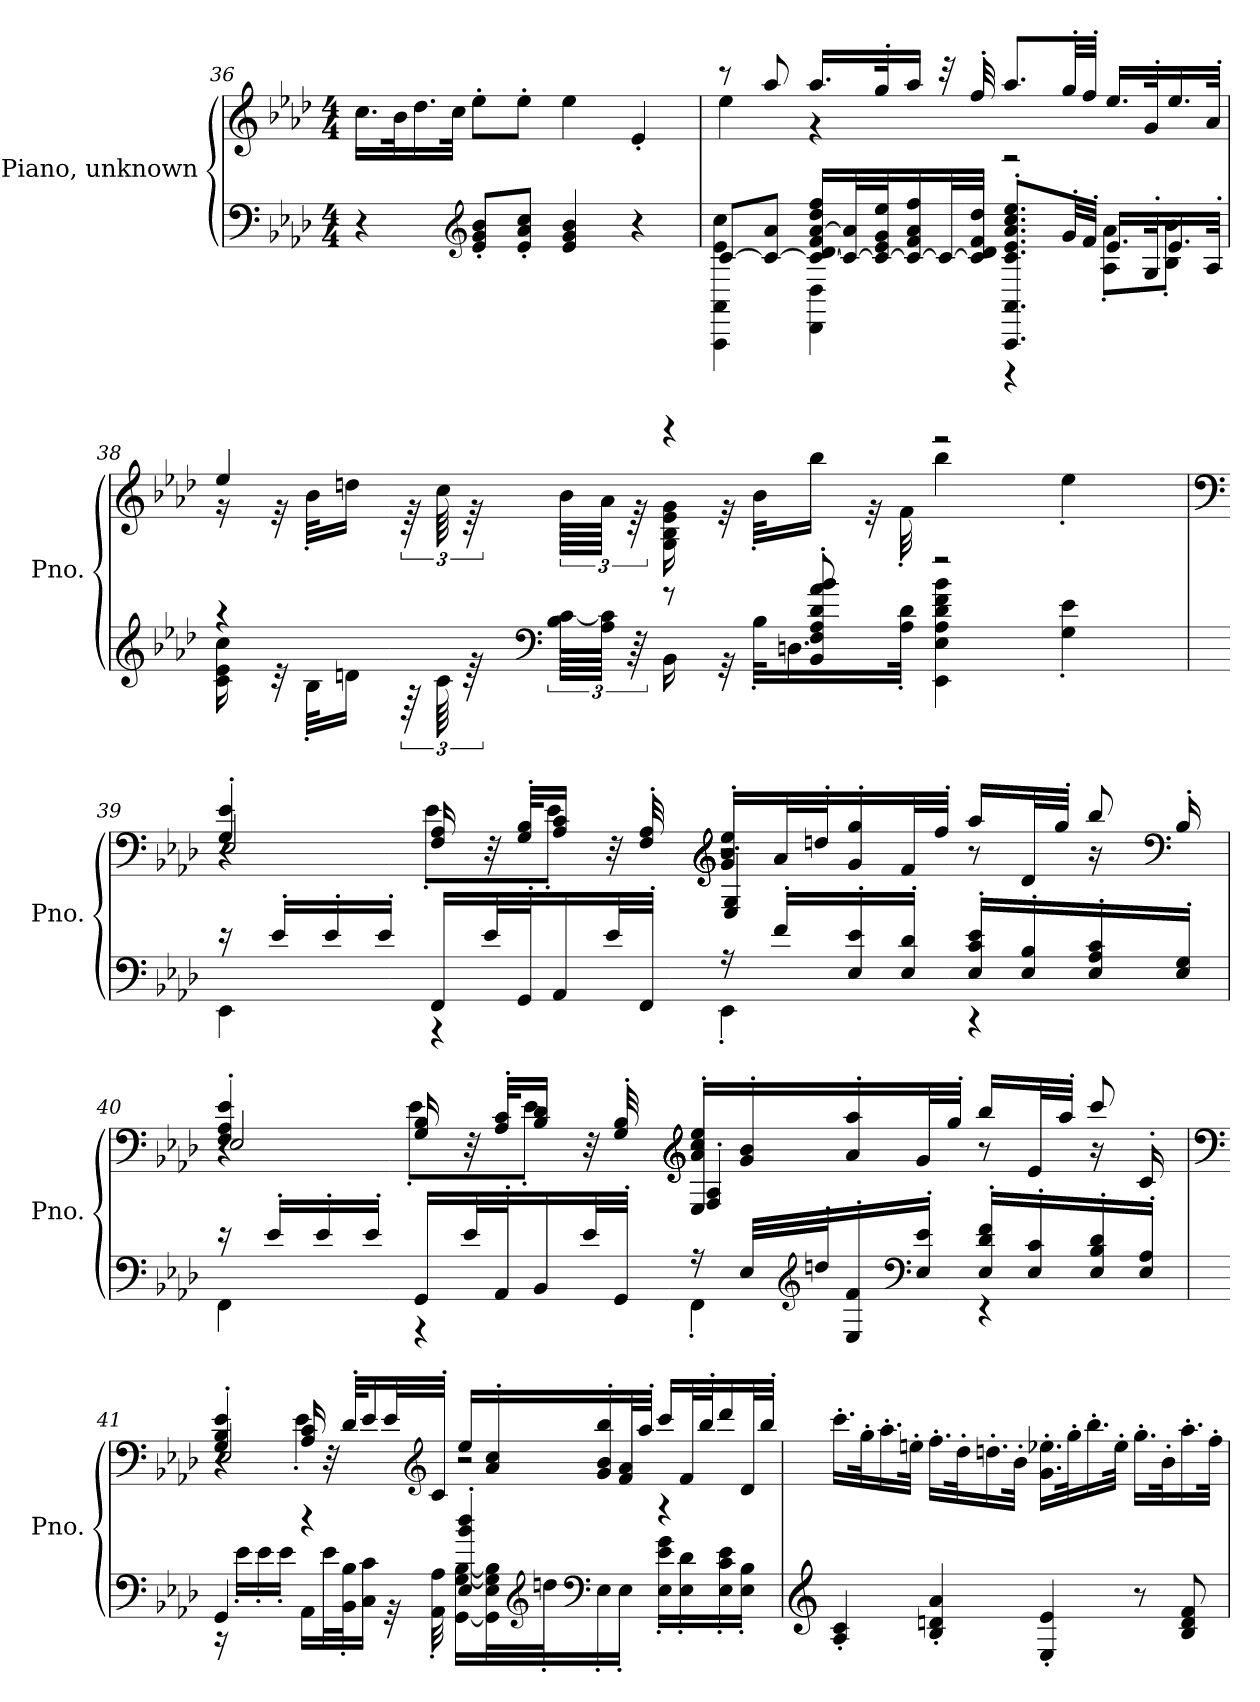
**kern	**kern
*part1	*part1
*staff2	*staff1
*I"Piano, unknown	*
*I'Pno.	*
!!LO:LB:g=z
*clefF4	*clefG2
*k[b-e-a-d-]	*k[b-e-a-d-]
*M4/4	*M4/4
=36	=36
4r	16.cc\LL
.	32b-\K
.	16.dd-\
.	32cc\JJk
*clefG2	*
8e-/' 8g/' 8b-/'L	8ee-'\L
8e-/' 8a-/' 8cc/'J	8ee-'\J
4e-/ 4g/ 4b-/	4ee-\
4r	4e-'/
=37	=37
*^	*^
[8c/L	4AAA-\ 4AA-\ 4e-\ 4cc\	8r	4ee-\
8c/_ 8a-/J	.	8aa-/	.
16c/_ 16d-/ 16f/ [16a-/ 16dd-/ 16ff/LL	4DD-\ 4D-\	16.aa-/LL	4r
32c/_ 32a-/]L	.	.	.
32c/_ 32e-/ 32g/ 32ee-/J	.	32gg'/K	.
16c/_ 16f/ 16a-/ 16ff/	.	16aa-/JJ	.
32c/L_	.	32r	.
32c/] 32d-/ 32f/ 32dd-/JJJ	.	32ff'/	.
8.AAA-/' 8.AA-/' 8.c/' 8.e-/' 8.a-/' 8.cc/' 8.ee-/'L	4r	8.aa-/L	2r
32g'/LL	.	32gg'/LL	.
32f'/JJJ	.	32ff'/JJJ	.
16.e-/LL	8A-\' 8a-\'L	16.ee-/LL	.
32G'/K	.	32g'/K	.
16.e-/	8B-\' 8b-\'J	16.ee-/	.
32A-'/JJk	.	32a-'/JJk	.
!!LO:LB:g=z	!!
=38	=38	=38	=38
4r	16c\ 16e-\ 16cc\	4ee-/	16r
.	32r	.	32r
.	32B-'\KLL	.	32b-'\KLL
.	16dn\JJ	.	16ddn\JJ
.	96r	.	96r
.	96c\	.	96cc\
.	96r	.	96r
*clefF4	*	*	*
.	96B-\ [96c\LLLL	.	96b-\LLLL
.	96A-\ 96c\]JJJJ	.	96a-\JJJJ
.	96r	.	96r
8r	16BB-\	4r	16G\ 16B-\ 16e-\ 16g\
.	32r	.	32r
.	32B-'\KLL	.	32b-'\KLL
8BB-/' 8F/' 8A-/' 8d/' 8a-/' 8b-/'	16.Dn\	.	16bb-\JJ
.	.	.	32r
.	32A-\' 32d\'JJk	.	32f'\
2r	4EE-\ 4E-\ 4A-\ 4d\ 4f\ 4b-\	2r	4bb-\
.	4G\' 4e-\'	.	4ee-'\
*	*	*v	*v
!!LO:PB:g=z
=39	=39	=39
*	*	*clefF4
*	*	*^
*	*	*	*^
16r	4EE-\	4G/' 4e-/'	4r	2E-/
16e-'/LL	.	.	.	.
16e-'/	.	.	.	.
16e-'/JJ	.	.	.	.
16FF/LL	4r	16F/ 16A-/	8e-'\L	.
32e-/L	.	32r	.	.
32GG'/J	.	32G/' 32B-/'KLL	.	.
16AA-/	.	16A-/ 16c/JJ	8e-'\J	.
32e-/L	.	32r	.	.
32FF'/JJJ	.	32F/' 32A-/'	.	.
*	*	*clefG2	*	*
16r	4EE-'\	16g/' 16b-/' 16ee-/'LL	2r	4E-/' 4G/'
16f'/LL	.	32a-/L	.	.
.	.	32ddn'/J	.	.
16E-/' 16e-/'	.	16g/' 16gg/'	.	.
16E-/' 16d-/'JJ	.	32f/L	.	.
.	.	32ff'/JJJ	.	.
16E-/' 16c/' 16e-/'LL	4r	16aa-/LL	.	8r
16E-/' 16B-/'	.	32d-/L	.	.
.	.	32gg'/JJJ	.	.
16E-/' 16A-/' 16c/'	.	16r	.	8bb-/
*	*	*clefF4	*	*
16E-/' 16G/'JJ	.	16B-'/	.	.
!!LO:LB:g=z	!!	!!
=40	=40	=40	=40	=40
16r	4FF\	4F/' 4A-/' 4e-/'	4r	2E-/
16e-'/LL	.	.	.	.
16e-'/	.	.	.	.
16e-'/JJ	.	.	.	.
16GG/LL	4r	16G/ 16B-/	8e-'\L	.
32e-/L	.	32r	.	.
32AA-'/J	.	32A-/' 32c/'KLL	.	.
16BB-/	.	16B-/ 16d-/JJ	8e-'\J	.
32e-/L	.	32r	.	.
32GG'/JJJ	.	32G/' 32B-/'	.	.
*	*	*clefG2	*	*
16r	4FF'\	16E-/' 16a-/' 16cc/' 16ee-/'LL	2r	4F/' 4A-/'
32E-/LLL	.	16g/' 16b-/'	.	.
*clefG2	*	*	*	*
32ddn'/J	.	.	.	.
16E-/' 16f/'	.	16a-/' 16aa-/'	.	.
*clefF4	*	*	*	*
16E-/' 16e-/'JJ	.	32g/L	.	.
.	.	32gg'/JJJ	.	.
16E-/' 16d-/' 16f/'LL	4r	16bb-/LL	.	8r
16E-/' 16c/'	.	32e-/L	.	.
.	.	32aa-'/JJJ	.	.
16E-/' 16B-/' 16d-/'	.	16r	.	8ccc/
16E-/' 16A-/'JJ	.	16c'/	.	.
!!LO:LB:g=z	!!	!!
=41	=41	=41	=41	=41
*	*	*clefF4	*	*
4GG/	16r	4G/' 4B-/' 4e-/'	4r	2E-/
.	16e-'\LL	.	.	.
.	16e-'\	.	.	.
.	16e-'\JJ	.	.	.
4r	16AA-\LL	16A-/ 16c/	4e-'\	.
.	32e-\L	32r	.	.
.	32BB-\' 32B-\'J	32d-'/KLL	.	.
.	16C\ 16c\JJ	16e-/	.	.
.	32r	32e-/L	.	.
*	*	*clefG2	*	*
.	32AA-\' 32A-\'	32c'/JJJ	.	.
4E-/' 4b-/' 4dd-/'	[16GG\ [16G\ [16B-\LL	16ee-/LL	2r	2r
.	32GG\] 32E-\ 32G\] 32B-\]L	16a-/' 16cc/'	.	.
*clefG2	*	*	*	*
.	32ddn'\J	.	.	.
*clefF4	*	*	*	*
.	16E-'\	16g/' 16b-/' 16bb-/'	.	.
.	16E-'\JJ	32f/ 32a-/L	.	.
.	.	32aa-'/JJJ	.	.
4r	16E-\' 16e-\' 16g\'LL	16ccc/LL	.	.
.	16E-\' 16d-\'	32f/L	.	.
.	.	32bb-'/J	.	.
.	16E-\' 16c\' 16e-\'	16ddd-/	.	.
.	16E-\' 16B-\'JJ	32d-/L	.	.
.	.	32bb-'/JJJ	.	.
*v	*v	*	*	*
*	*v	*v	*v
!!LO:LB:g=z
=42	=42
*clefG2	*
4A-/' 4c/'	16.ccc'\LL
.	32gg'\K
.	16.aa-'\
.	32een'\JJk
4B-/' 4dn/' 4a-/'	16.ff'\LL
.	32dd-'\K
.	16.ddn'\
.	32b-'\JJk
4E-/' 4e-/'	16.g\' 16.ee-X\'LL
.	32gg'\K
.	16.bb-'\
.	32ee-'\JJk
8r	16.gg'\LL
.	32b-'\K
8B-/ 8d/ 8f/	16.aa-'\
.	32ff'\JJk
=	=
*-	*-
